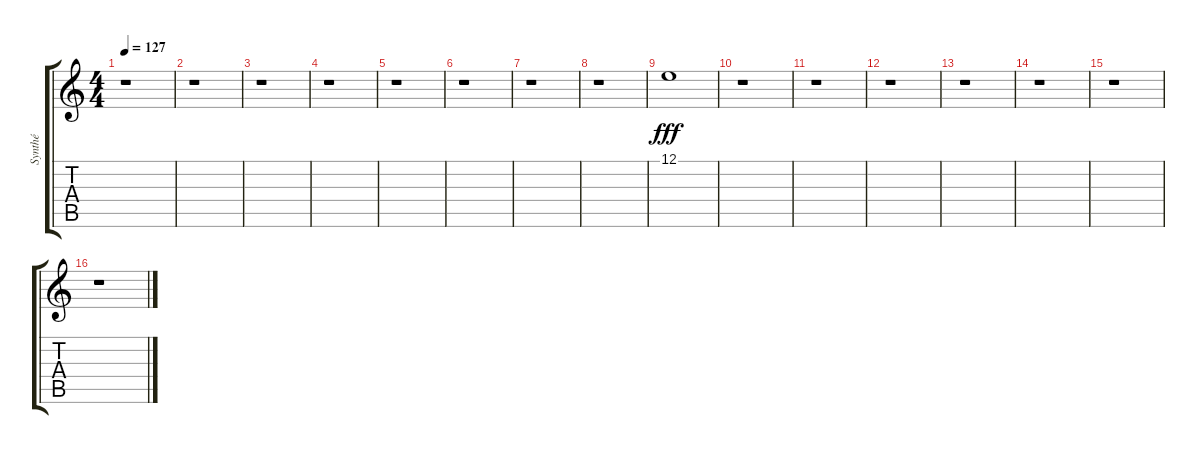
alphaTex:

\track ("Synthé" "Synthé") {instrument churchorgan}
\staff {score tabs}
\tuning (E4 B3 G3 D3 A2 E2) {hide}
\ts (4 4)
\tempo 127
\clef g2
\ks c
r.1{dy fff} |
r.1 |
r.1 |
r.1 |
r.1 |
r.1 |
r.1 |
r.1 |
12.1.1 |
r.1 |
r.1 |
r.1 |
r.1 |
r.1 |
r.1 |
r.1
